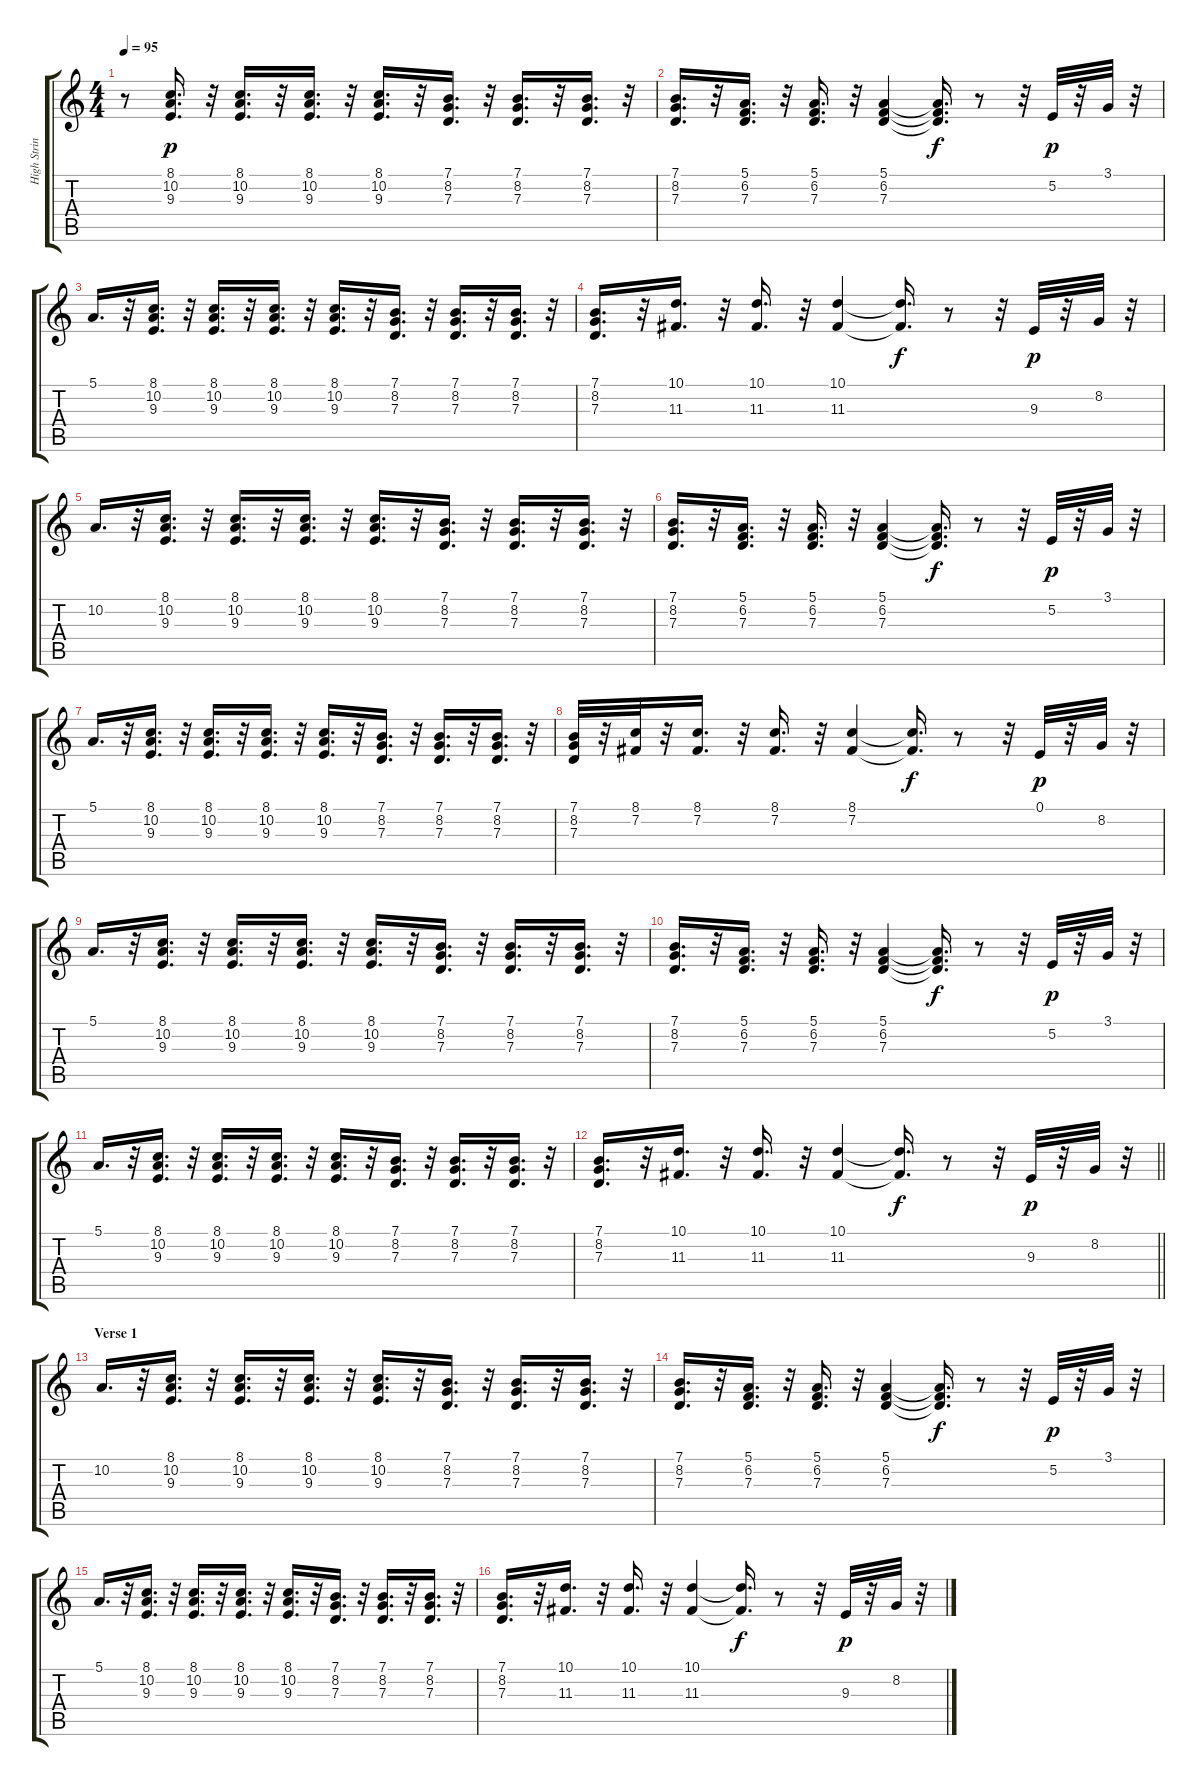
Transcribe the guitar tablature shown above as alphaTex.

\track ("High Strings" "High Strin") {instrument stringensemble1}
\staff {score tabs}
\tuning (E4 B3 G3 D3 A2 E2) {hide}
\ts (4 4)
\tempo 95
\clef g2
\ks c
r.8{dy p instrument stringensemble1} (8.1 10.2 9.3).16{d} r.32 (8.1 10.2 9.3).16{d} r.32 (8.1 10.2 9.3).16{d} r.32 (8.1 10.2 9.3).16{d} r.32 (7.1 8.2 7.3).16{d} r.32 (7.1 8.2 7.3).16{d} r.32 (7.1 8.2 7.3).16{d} r.32 |
(7.1 8.2 7.3).16{d} r.32 (5.1 6.2 7.3).16{d} r.32 (5.1 6.2 7.3).16{d} r.32 (5.1 6.2 7.3).4 (5.1{t} 6.2{t} 7.3{t}).16{d dy f} r.8 r.32 5.2.32{dy p} r.32 3.1.32 r.32 |
5.1.16{d} r.32 (8.1 10.2 9.3).16{d} r.32 (8.1 10.2 9.3).16{d} r.32 (8.1 10.2 9.3).16{d} r.32 (8.1 10.2 9.3).16{d} r.32 (7.1 8.2 7.3).16{d} r.32 (7.1 8.2 7.3).16{d} r.32 (7.1 8.2 7.3).16{d} r.32 |
(7.1 8.2 7.3).16{d} r.32 (10.1 11.3).16{d} r.32 (10.1 11.3).16{d} r.32 (10.1 11.3).4 (10.1{t} 11.3{t}).16{d dy f} r.8 r.32 9.3.32{dy p} r.32 8.2.32 r.32 |
10.2.16{d} r.32 (8.1 10.2 9.3).16{d} r.32 (8.1 10.2 9.3).16{d} r.32 (8.1 10.2 9.3).16{d} r.32 (8.1 10.2 9.3).16{d} r.32 (7.1 8.2 7.3).16{d} r.32 (7.1 8.2 7.3).16{d} r.32 (7.1 8.2 7.3).16{d} r.32 |
(7.1 8.2 7.3).16{d} r.32 (5.1 6.2 7.3).16{d} r.32 (5.1 6.2 7.3).16{d} r.32 (5.1 6.2 7.3).4 (5.1{t} 6.2{t} 7.3{t}).16{d dy f} r.8 r.32 5.2.32{dy p} r.32 3.1.32 r.32 |
5.1.16{d} r.32 (8.1 10.2 9.3).16{d} r.32 (8.1 10.2 9.3).16{d} r.32 (8.1 10.2 9.3).16{d} r.32 (8.1 10.2 9.3).16{d} r.32 (7.1 8.2 7.3).16{d} r.32 (7.1 8.2 7.3).16{d} r.32 (7.1 8.2 7.3).16{d} r.32 |
(7.1 8.2 7.3).32 r.32 (8.1 7.2).32 r.32 (8.1 7.2).16{d} r.32 (8.1 7.2).16{d} r.32 (8.1 7.2).4 (8.1{t} 7.2{t}).16{d dy f} r.8 r.32 0.1.32{dy p} r.32 8.2.32 r.32 |
5.1.16{d} r.32 (8.1 10.2 9.3).16{d} r.32 (8.1 10.2 9.3).16{d} r.32 (8.1 10.2 9.3).16{d} r.32 (8.1 10.2 9.3).16{d} r.32 (7.1 8.2 7.3).16{d} r.32 (7.1 8.2 7.3).16{d} r.32 (7.1 8.2 7.3).16{d} r.32 |
(7.1 8.2 7.3).16{d} r.32 (5.1 6.2 7.3).16{d} r.32 (5.1 6.2 7.3).16{d} r.32 (5.1 6.2 7.3).4 (5.1{t} 6.2{t} 7.3{t}).16{d dy f} r.8 r.32 5.2.32{dy p} r.32 3.1.32 r.32 |
5.1.16{d} r.32 (8.1 10.2 9.3).16{d} r.32 (8.1 10.2 9.3).16{d} r.32 (8.1 10.2 9.3).16{d} r.32 (8.1 10.2 9.3).16{d} r.32 (7.1 8.2 7.3).16{d} r.32 (7.1 8.2 7.3).16{d} r.32 (7.1 8.2 7.3).16{d} r.32 |
\barLineRight lightlight
(7.1 8.2 7.3).16{d} r.32 (10.1 11.3).16{d} r.32 (10.1 11.3).16{d} r.32 (10.1 11.3).4 (10.1{t} 11.3{t}).16{d dy f} r.8 r.32 9.3.32{dy p} r.32 8.2.32 r.32 |
\section ("" "Verse 1")
10.2.16{d} r.32 (8.1 10.2 9.3).16{d} r.32 (8.1 10.2 9.3).16{d} r.32 (8.1 10.2 9.3).16{d} r.32 (8.1 10.2 9.3).16{d} r.32 (7.1 8.2 7.3).16{d} r.32 (7.1 8.2 7.3).16{d} r.32 (7.1 8.2 7.3).16{d} r.32 |
(7.1 8.2 7.3).16{d} r.32 (5.1 6.2 7.3).16{d} r.32 (5.1 6.2 7.3).16{d} r.32 (5.1 6.2 7.3).4 (5.1{t} 6.2{t} 7.3{t}).16{d dy f} r.8 r.32 5.2.32{dy p} r.32 3.1.32 r.32 |
5.1.16{d} r.32 (8.1 10.2 9.3).16{d} r.32 (8.1 10.2 9.3).16{d} r.32 (8.1 10.2 9.3).16{d} r.32 (8.1 10.2 9.3).16{d} r.32 (7.1 8.2 7.3).16{d} r.32 (7.1 8.2 7.3).16{d} r.32 (7.1 8.2 7.3).16{d} r.32 |
(7.1 8.2 7.3).16{d} r.32 (10.1 11.3).16{d} r.32 (10.1 11.3).16{d} r.32 (10.1 11.3).4 (10.1{t} 11.3{t}).16{d dy f} r.8 r.32 9.3.32{dy p} r.32 8.2.32 r.32
